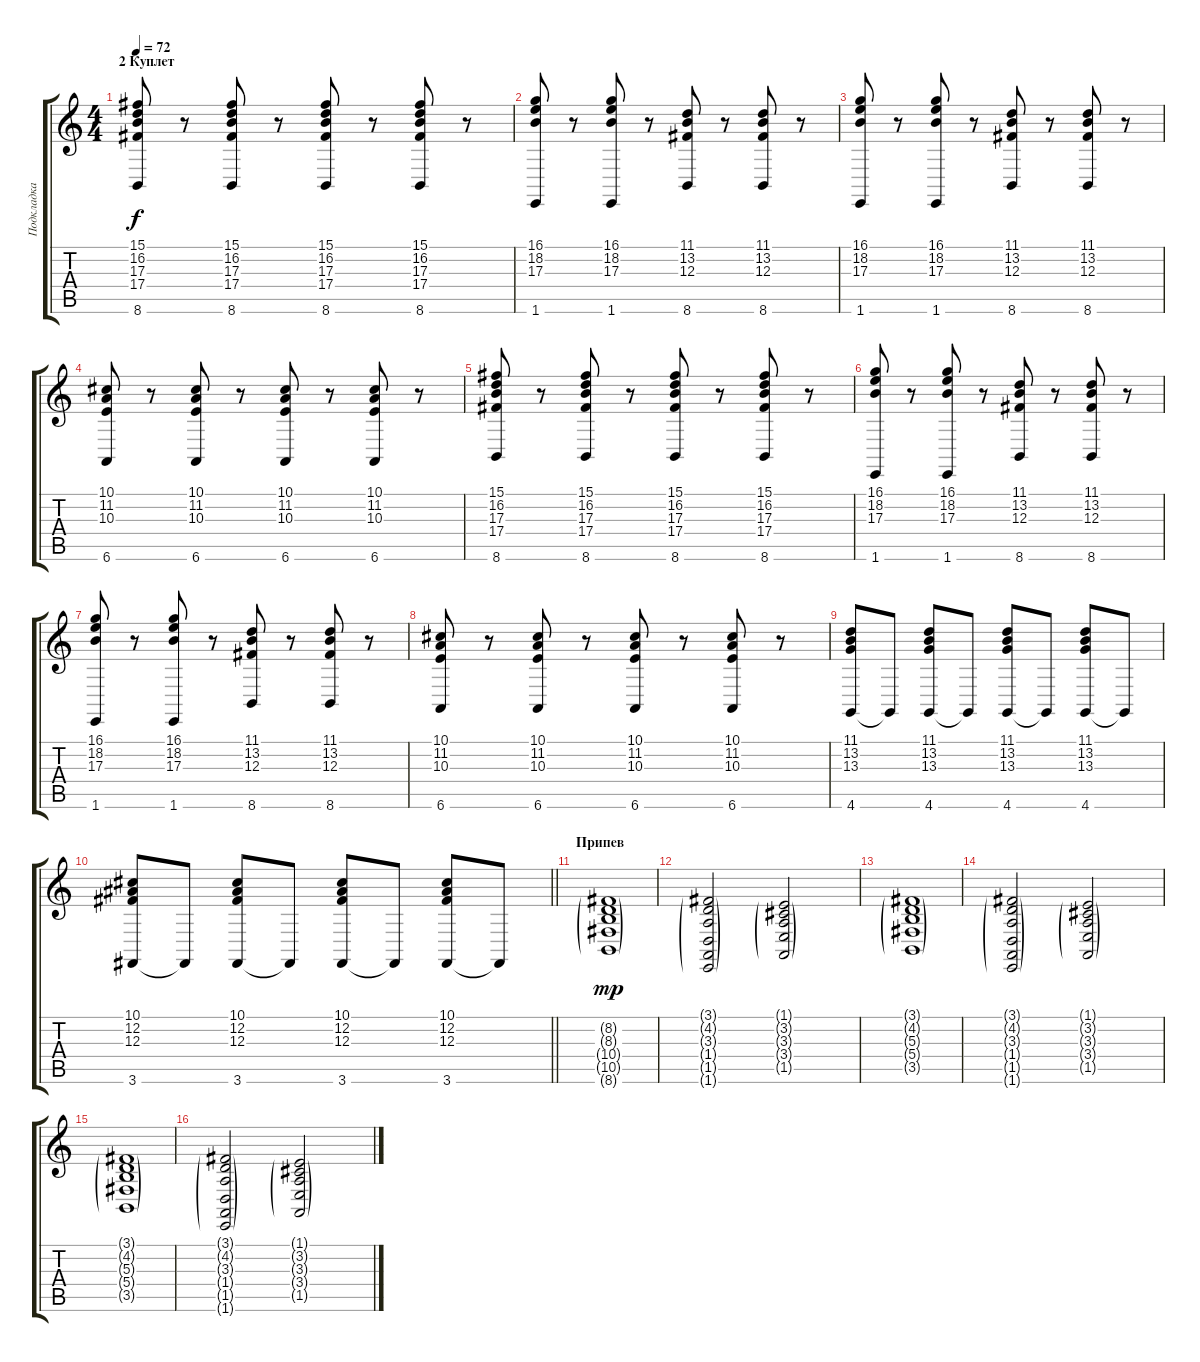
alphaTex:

\track ("Подкладка" "Подкладка") {instrument pad2warm}
\staff {score tabs}
\tuning (Eb4 Bb3 Gb3 Db3 Ab2 Eb2) {hide}
\ts (4 4)
\section ("" "2 Куплет")
\tempo 72
\clef g2
\ks c
(15.1 16.2 17.3 17.4 8.6).8{dy f} r.8 (15.1 16.2 17.3 17.4 8.6).8 r.8 (15.1 16.2 17.3 17.4 8.6).8 r.8 (15.1 16.2 17.3 17.4 8.6).8 r.8 |
(16.1 18.2 17.3 1.6).8 r.8 (16.1 18.2 17.3 1.6).8 r.8 (11.1 13.2 12.3 8.6).8 r.8 (11.1 13.2 12.3 8.6).8 r.8 |
(16.1 18.2 17.3 1.6).8 r.8 (16.1 18.2 17.3 1.6).8 r.8 (11.1 13.2 12.3 8.6).8 r.8 (11.1 13.2 12.3 8.6).8 r.8 |
(10.1 11.2 10.3 6.6).8 r.8 (10.1 11.2 10.3 6.6).8 r.8 (10.1 11.2 10.3 6.6).8 r.8 (10.1 11.2 10.3 6.6).8 r.8 |
(15.1 16.2 17.3 17.4 8.6).8 r.8 (15.1 16.2 17.3 17.4 8.6).8 r.8 (15.1 16.2 17.3 17.4 8.6).8 r.8 (15.1 16.2 17.3 17.4 8.6).8 r.8 |
(16.1 18.2 17.3 1.6).8 r.8 (16.1 18.2 17.3 1.6).8 r.8 (11.1 13.2 12.3 8.6).8 r.8 (11.1 13.2 12.3 8.6).8 r.8 |
(16.1 18.2 17.3 1.6).8 r.8 (16.1 18.2 17.3 1.6).8 r.8 (11.1 13.2 12.3 8.6).8 r.8 (11.1 13.2 12.3 8.6).8 r.8 |
(10.1 11.2 10.3 6.6).8 r.8 (10.1 11.2 10.3 6.6).8 r.8 (10.1 11.2 10.3 6.6).8 r.8 (10.1 11.2 10.3 6.6).8 r.8 |
(11.1 13.2 13.3 4.6).8 4.6{t}.8 (11.1 13.2 13.3 4.6).8 4.6{t}.8 (11.1 13.2 13.3 4.6).8 4.6{t}.8 (11.1 13.2 13.3 4.6).8 4.6{t}.8 |
\barLineRight lightlight
(10.1 12.2 12.3 3.6).8 3.6{t}.8 (10.1 12.2 12.3 3.6).8 3.6{t}.8 (10.1 12.2 12.3 3.6).8 3.6{t}.8 (10.1 12.2 12.3 3.6).8 3.6{t}.8 |
\section ("" "Припев")
(8.2{g} 8.3{g} 10.4{g} 10.5{g} 8.6{g}).1{dy mp} |
(3.1{g} 4.2{g} 3.3{g} 1.4{g} 1.5{g} 1.6{g}).2 (1.1{g} 3.2{g} 3.3{g} 3.4{g} 1.5{g}).2 |
(3.1{g} 4.2{g} 5.3{g} 5.4{g} 3.5{g}).1 |
(3.1{g} 4.2{g} 3.3{g} 1.4{g} 1.5{g} 1.6{g}).2 (1.1{g} 3.2{g} 3.3{g} 3.4{g} 1.5{g}).2 |
(3.1{g} 4.2{g} 5.3{g} 5.4{g} 3.5{g}).1 |
(3.1{g} 4.2{g} 3.3{g} 1.4{g} 1.5{g} 1.6{g}).2 (1.1{g} 3.2{g} 3.3{g} 3.4{g} 1.5{g}).2
